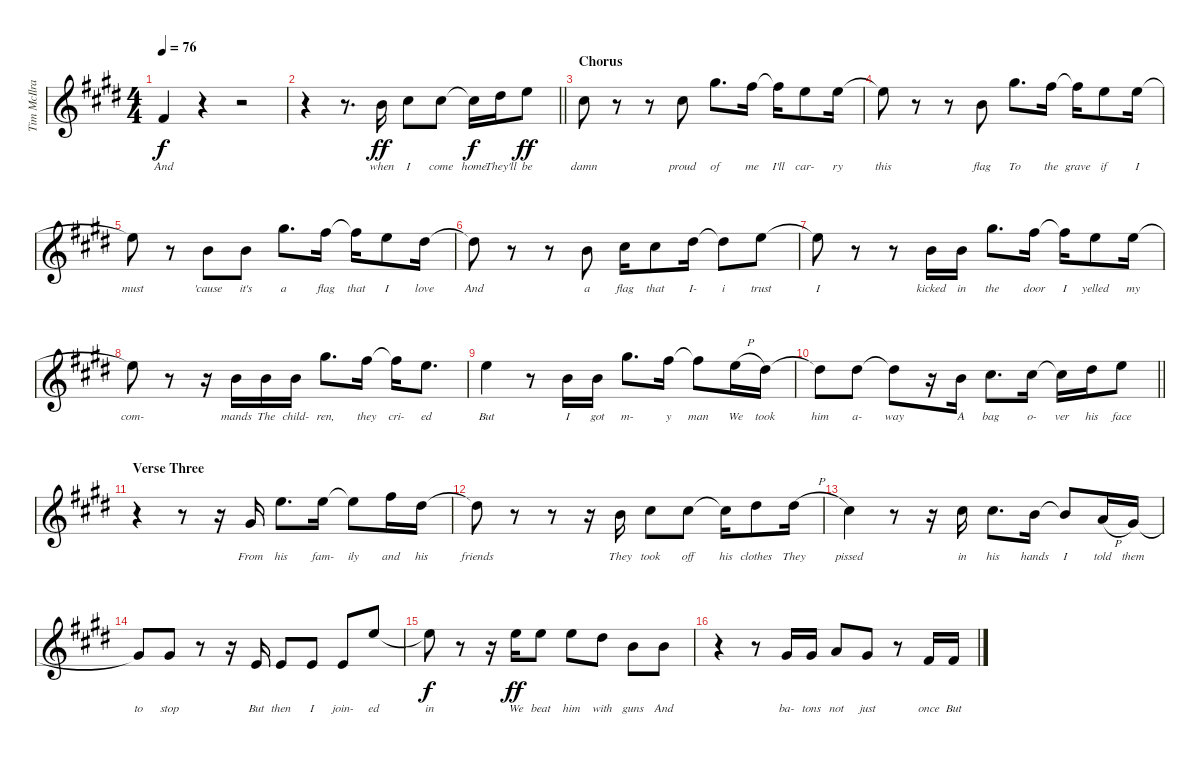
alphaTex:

\track ("Tim McIlrath - Vocals" "Tim McIlra") {instrument acousticguitarnylon}
\staff {score}
\tuning (E4 B3 G3 D3 A2 E2) {hide}
\ts (4 4)
\tempo 76
\clef g2
\ks e
4.4.4{lyrics (0 "And") lyrics (1 "") lyrics (2 "") lyrics (3 "") lyrics (4 "") dy f} r.4 r.2 |
\barLineRight lightlight
r.4 r.8{d} 4.3.16{lyrics (0 "when") lyrics (1 "") lyrics (2 "") lyrics (3 "") lyrics (4 "") dy ff} 6.3.8{lyrics (0 "I") lyrics (1 "") lyrics (2 "") lyrics (3 "") lyrics (4 "")} 6.3.8{lyrics (0 "come") lyrics (1 "") lyrics (2 "") lyrics (3 "") lyrics (4 "")} 6.3{t}.16{lyrics (0 "home") lyrics (1 "") lyrics (2 "") lyrics (3 "") lyrics (4 "") dy f} 8.3.16{lyrics (0 "They'll") lyrics (1 "") lyrics (2 "") lyrics (3 "") lyrics (4 "")} 9.3.8{lyrics (0 "be") lyrics (1 "") lyrics (2 "") lyrics (3 "") lyrics (4 "") dy ff} |
\section ("" "Chorus")
6.3.8{lyrics (0 "damn") lyrics (1 "") lyrics (2 "") lyrics (3 "") lyrics (4 "")} r.8 r.8 6.3.8{lyrics (0 "proud") lyrics (1 "") lyrics (2 "") lyrics (3 "") lyrics (4 "")} 13.3.8{d lyrics (0 "of") lyrics (1 "") lyrics (2 "") lyrics (3 "") lyrics (4 "")} 11.3.16{lyrics (0 "me") lyrics (1 "") lyrics (2 "") lyrics (3 "") lyrics (4 "")} 11.3{t}.16{lyrics (0 "I'll") lyrics (1 "") lyrics (2 "") lyrics (3 "") lyrics (4 "")} 9.3.8{lyrics (0 "car-") lyrics (1 "") lyrics (2 "") lyrics (3 "") lyrics (4 "")} 9.3.16{lyrics (0 "ry") lyrics (1 "") lyrics (2 "") lyrics (3 "") lyrics (4 "")} |
9.3{t}.8{lyrics (0 "this") lyrics (1 "") lyrics (2 "") lyrics (3 "") lyrics (4 "")} r.8 r.8 4.3.8{lyrics (0 "flag") lyrics (1 "") lyrics (2 "") lyrics (3 "") lyrics (4 "")} 13.3.8{d lyrics (0 "To") lyrics (1 "") lyrics (2 "") lyrics (3 "") lyrics (4 "")} 11.3.16{lyrics (0 "the") lyrics (1 "") lyrics (2 "") lyrics (3 "") lyrics (4 "")} 11.3{t}.16{lyrics (0 "grave") lyrics (1 "") lyrics (2 "") lyrics (3 "") lyrics (4 "")} 9.3.8{lyrics (0 "if") lyrics (1 "") lyrics (2 "") lyrics (3 "") lyrics (4 "")} 9.3.16{lyrics (0 "I") lyrics (1 "") lyrics (2 "") lyrics (3 "") lyrics (4 "")} |
9.3{t}.8{lyrics (0 "must") lyrics (1 "") lyrics (2 "") lyrics (3 "") lyrics (4 "")} r.8 4.3.8{lyrics (0 "'cause") lyrics (1 "") lyrics (2 "") lyrics (3 "") lyrics (4 "")} 4.3.8{lyrics (0 "it's") lyrics (1 "") lyrics (2 "") lyrics (3 "") lyrics (4 "")} 13.3.8{d lyrics (0 "a") lyrics (1 "") lyrics (2 "") lyrics (3 "") lyrics (4 "")} 11.3.16{lyrics (0 "flag") lyrics (1 "") lyrics (2 "") lyrics (3 "") lyrics (4 "")} 11.3{t}.16{lyrics (0 "that") lyrics (1 "") lyrics (2 "") lyrics (3 "") lyrics (4 "")} 9.3.8{lyrics (0 "I") lyrics (1 "") lyrics (2 "") lyrics (3 "") lyrics (4 "")} 8.3.16{lyrics (0 "love") lyrics (1 "") lyrics (2 "") lyrics (3 "") lyrics (4 "")} |
8.3{t}.8{lyrics (0 "And") lyrics (1 "") lyrics (2 "") lyrics (3 "") lyrics (4 "")} r.8 r.8 4.3.8{lyrics (0 "a") lyrics (1 "") lyrics (2 "") lyrics (3 "") lyrics (4 "")} 6.3.16{lyrics (0 "flag") lyrics (1 "") lyrics (2 "") lyrics (3 "") lyrics (4 "")} 6.3.8{lyrics (0 "that") lyrics (1 "") lyrics (2 "") lyrics (3 "") lyrics (4 "")} 8.3.16{lyrics (0 "I-") lyrics (1 "") lyrics (2 "") lyrics (3 "") lyrics (4 "")} 8.3{t}.8{lyrics (0 "i") lyrics (1 "") lyrics (2 "") lyrics (3 "") lyrics (4 "")} 9.3.8{lyrics (0 "trust") lyrics (1 "") lyrics (2 "") lyrics (3 "") lyrics (4 "")} |
9.3{t}.8{lyrics (0 "I") lyrics (1 "") lyrics (2 "") lyrics (3 "") lyrics (4 "")} r.8 r.8 4.3.16{lyrics (0 "kicked") lyrics (1 "") lyrics (2 "") lyrics (3 "") lyrics (4 "")} 4.3.16{lyrics (0 "in") lyrics (1 "") lyrics (2 "") lyrics (3 "") lyrics (4 "")} 13.3.8{d lyrics (0 "the") lyrics (1 "") lyrics (2 "") lyrics (3 "") lyrics (4 "")} 11.3.16{lyrics (0 "door") lyrics (1 "") lyrics (2 "") lyrics (3 "") lyrics (4 "")} 11.3{t}.16{lyrics (0 "I") lyrics (1 "") lyrics (2 "") lyrics (3 "") lyrics (4 "")} 9.3.8{lyrics (0 "yelled") lyrics (1 "") lyrics (2 "") lyrics (3 "") lyrics (4 "")} 9.3.16{lyrics (0 "my") lyrics (1 "") lyrics (2 "") lyrics (3 "") lyrics (4 "")} |
9.3{t}.8{lyrics (0 "com-") lyrics (1 "") lyrics (2 "") lyrics (3 "") lyrics (4 "")} r.8 r.16 4.3.16{lyrics (0 "mands") lyrics (1 "") lyrics (2 "") lyrics (3 "") lyrics (4 "")} 4.3.16{lyrics (0 "The") lyrics (1 "") lyrics (2 "") lyrics (3 "") lyrics (4 "")} 4.3.16{lyrics (0 "child-") lyrics (1 "") lyrics (2 "") lyrics (3 "") lyrics (4 "")} 13.3.8{d lyrics (0 "ren,") lyrics (1 "") lyrics (2 "") lyrics (3 "") lyrics (4 "")} 11.3.16{lyrics (0 "they") lyrics (1 "") lyrics (2 "") lyrics (3 "") lyrics (4 "")} 11.3{t}.16{lyrics (0 "cri-") lyrics (1 "") lyrics (2 "") lyrics (3 "") lyrics (4 "")} 9.3.8{d lyrics (0 "ed") lyrics (1 "") lyrics (2 "") lyrics (3 "") lyrics (4 "")} |
9.3.4{lyrics (0 "But") lyrics (1 "") lyrics (2 "") lyrics (3 "") lyrics (4 "")} r.8 4.3.16{lyrics (0 "I") lyrics (1 "") lyrics (2 "") lyrics (3 "") lyrics (4 "")} 4.3.16{lyrics (0 "got") lyrics (1 "") lyrics (2 "") lyrics (3 "") lyrics (4 "")} 13.3.8{d lyrics (0 "m-") lyrics (1 "") lyrics (2 "") lyrics (3 "") lyrics (4 "")} 11.3.16{lyrics (0 "y") lyrics (1 "") lyrics (2 "") lyrics (3 "") lyrics (4 "")} 11.3{t}.8{lyrics (0 "man") lyrics (1 "") lyrics (2 "") lyrics (3 "") lyrics (4 "")} 9.3{h}.16{lyrics (0 "We") lyrics (1 "") lyrics (2 "") lyrics (3 "") lyrics (4 "")} 8.3.16{lyrics (0 "took") lyrics (1 "") lyrics (2 "") lyrics (3 "") lyrics (4 "")} |
\barLineRight lightlight
8.3{t}.8{lyrics (0 "him") lyrics (1 "") lyrics (2 "") lyrics (3 "") lyrics (4 "")} 8.3.8{lyrics (0 "a-") lyrics (1 "") lyrics (2 "") lyrics (3 "") lyrics (4 "")} 8.3{t}.8{lyrics (0 "way") lyrics (1 "") lyrics (2 "") lyrics (3 "") lyrics (4 "")} r.16 9.4.16{lyrics (0 "A") lyrics (1 "") lyrics (2 "") lyrics (3 "") lyrics (4 "")} 6.3.8{d lyrics (0 "bag") lyrics (1 "") lyrics (2 "") lyrics (3 "") lyrics (4 "")} 6.3.16{lyrics (0 "o-") lyrics (1 "") lyrics (2 "") lyrics (3 "") lyrics (4 "")} 6.3{t}.16{lyrics (0 "ver") lyrics (1 "") lyrics (2 "") lyrics (3 "") lyrics (4 "")} 8.3.16{lyrics (0 "his") lyrics (1 "") lyrics (2 "") lyrics (3 "") lyrics (4 "")} 9.3.8{lyrics (0 "face") lyrics (1 "") lyrics (2 "") lyrics (3 "") lyrics (4 "")} |
\section ("" "Verse Three")
r.4 r.8 r.16 6.4.16{lyrics (0 "From") lyrics (1 "") lyrics (2 "") lyrics (3 "") lyrics (4 "")} 9.3.8{d lyrics (0 "his") lyrics (1 "") lyrics (2 "") lyrics (3 "") lyrics (4 "")} 9.3.16{lyrics (0 "fam-") lyrics (1 "") lyrics (2 "") lyrics (3 "") lyrics (4 "")} 9.3{t}.8{lyrics (0 "ily") lyrics (1 "") lyrics (2 "") lyrics (3 "") lyrics (4 "")} 11.3.16{lyrics (0 "and") lyrics (1 "") lyrics (2 "") lyrics (3 "") lyrics (4 "")} 8.3.16{lyrics (0 "his") lyrics (1 "") lyrics (2 "") lyrics (3 "") lyrics (4 "")} |
8.3{t}.8{lyrics (0 "friends") lyrics (1 "") lyrics (2 "") lyrics (3 "") lyrics (4 "")} r.8 r.8 r.16 4.3.16{lyrics (0 "They") lyrics (1 "") lyrics (2 "") lyrics (3 "") lyrics (4 "")} 6.3.8{lyrics (0 "took") lyrics (1 "") lyrics (2 "") lyrics (3 "") lyrics (4 "")} 6.3.8{lyrics (0 "off") lyrics (1 "") lyrics (2 "") lyrics (3 "") lyrics (4 "")} 6.3{t}.16{lyrics (0 "his") lyrics (1 "") lyrics (2 "") lyrics (3 "") lyrics (4 "")} 8.3.8{lyrics (0 "clothes") lyrics (1 "") lyrics (2 "") lyrics (3 "") lyrics (4 "")} 8.3{h}.16{lyrics (0 "They") lyrics (1 "") lyrics (2 "") lyrics (3 "") lyrics (4 "")} |
6.3.4{lyrics (0 "pissed") lyrics (1 "") lyrics (2 "") lyrics (3 "") lyrics (4 "")} r.8 r.16 6.3.16{lyrics (0 "in") lyrics (1 "") lyrics (2 "") lyrics (3 "") lyrics (4 "")} 6.3.8{d lyrics (0 "his") lyrics (1 "") lyrics (2 "") lyrics (3 "") lyrics (4 "")} 4.3.16{lyrics (0 "hands") lyrics (1 "") lyrics (2 "") lyrics (3 "") lyrics (4 "")} 4.3{t}.8{lyrics (0 "I") lyrics (1 "") lyrics (2 "") lyrics (3 "") lyrics (4 "")} 2.3{h}.16{lyrics (0 "told") lyrics (1 "") lyrics (2 "") lyrics (3 "") lyrics (4 "")} 1.3.16{lyrics (0 "them") lyrics (1 "") lyrics (2 "") lyrics (3 "") lyrics (4 "")} |
1.3{t}.8{lyrics (0 "to") lyrics (1 "") lyrics (2 "") lyrics (3 "") lyrics (4 "")} 1.3.8{lyrics (0 "stop") lyrics (1 "") lyrics (2 "") lyrics (3 "") lyrics (4 "")} r.8 r.16 2.4.16{lyrics (0 "But") lyrics (1 "") lyrics (2 "") lyrics (3 "") lyrics (4 "")} 2.4.8{lyrics (0 "then") lyrics (1 "") lyrics (2 "") lyrics (3 "") lyrics (4 "")} 2.4.8{lyrics (0 "I") lyrics (1 "") lyrics (2 "") lyrics (3 "") lyrics (4 "")} 2.4.8{lyrics (0 "join-") lyrics (1 "") lyrics (2 "") lyrics (3 "") lyrics (4 "")} 9.3.8{lyrics (0 "ed") lyrics (1 "") lyrics (2 "") lyrics (3 "") lyrics (4 "")} |
9.3{t}.8{lyrics (0 "in") lyrics (1 "") lyrics (2 "") lyrics (3 "") lyrics (4 "") dy f} r.8 r.16 9.3.16{lyrics (0 "We") lyrics (1 "") lyrics (2 "") lyrics (3 "") lyrics (4 "") dy ff} 9.3.8{lyrics (0 "beat") lyrics (1 "") lyrics (2 "") lyrics (3 "") lyrics (4 "")} 9.3.8{lyrics (0 "him") lyrics (1 "") lyrics (2 "") lyrics (3 "") lyrics (4 "")} 8.3.8{lyrics (0 "with") lyrics (1 "") lyrics (2 "") lyrics (3 "") lyrics (4 "")} 4.3.8{lyrics (0 "guns") lyrics (1 "") lyrics (2 "") lyrics (3 "") lyrics (4 "")} 4.3.8{lyrics (0 "And") lyrics (1 "") lyrics (2 "") lyrics (3 "") lyrics (4 "")} |
r.4 r.8 1.3.16{lyrics (0 "ba-") lyrics (1 "") lyrics (2 "") lyrics (3 "") lyrics (4 "")} 1.3.16{lyrics (0 "tons") lyrics (1 "") lyrics (2 "") lyrics (3 "") lyrics (4 "")} 2.3.8{lyrics (0 "not") lyrics (1 "") lyrics (2 "") lyrics (3 "") lyrics (4 "")} 1.3.8{lyrics (0 "just") lyrics (1 "") lyrics (2 "") lyrics (3 "") lyrics (4 "")} r.8 4.4.16{lyrics (0 "once") lyrics (1 "") lyrics (2 "") lyrics (3 "") lyrics (4 "")} 4.4.16{lyrics (0 "But") lyrics (1 "") lyrics (2 "") lyrics (3 "") lyrics (4 "")}
